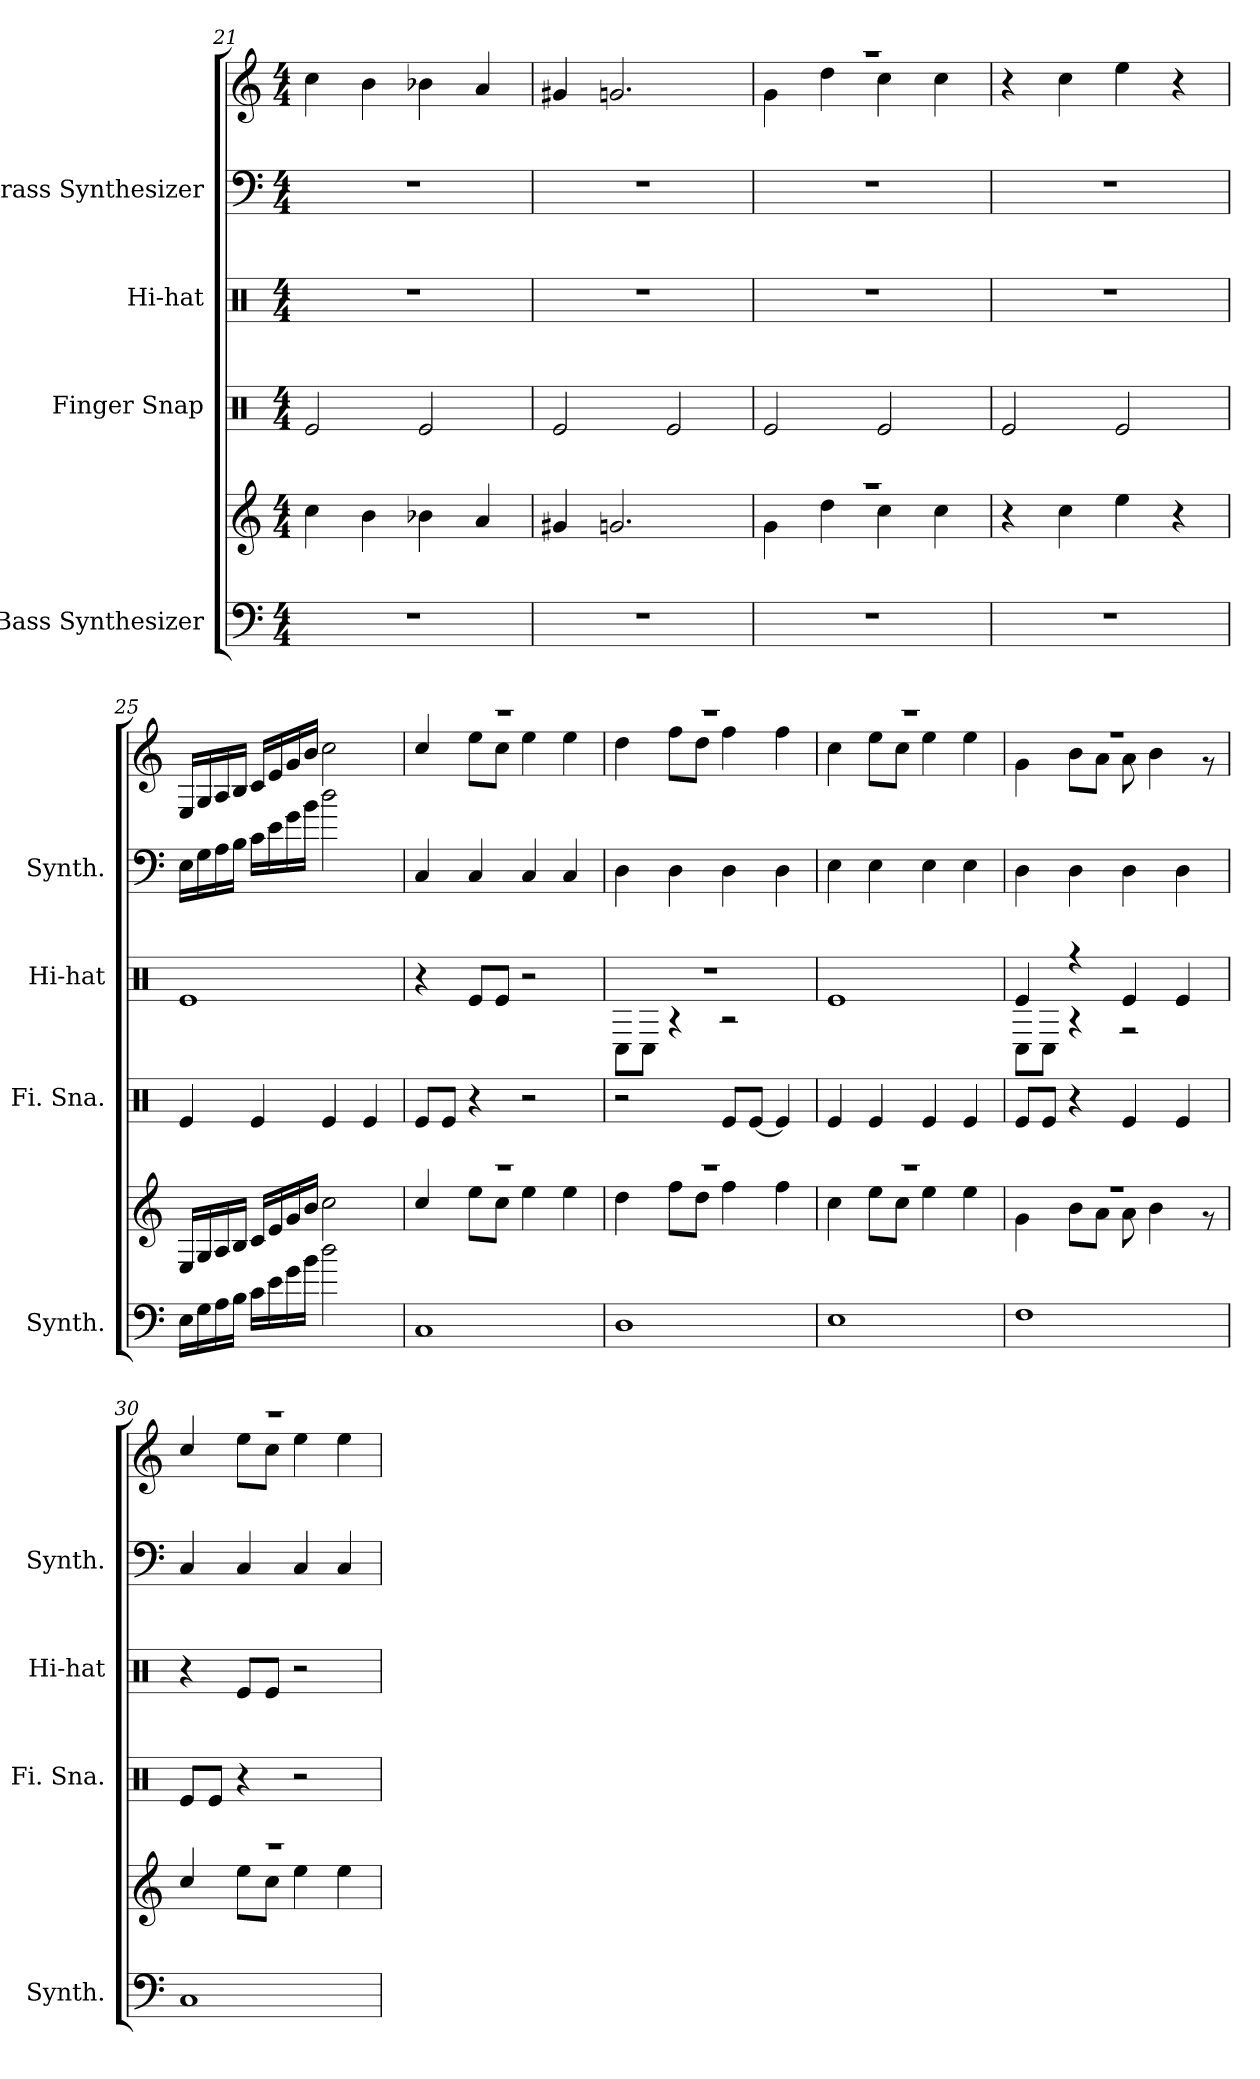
**kern	**kern	**kern	**kern	**kern	**kern
*part4	*part4	*part3	*part2	*part1	*part1
*staff6	*staff5	*staff4	*staff3	*staff2	*staff1
*I"Bass Synthesizer	*	*I"Finger Snap	*I"Hi-hat	*I"Brass Synthesizer	*
*I'Synth.	*	*I'Fi. Sna.	*I'Hi-hat	*I'Synth.	*
*clefF4	*clefG2	*clefX	*clefX	*clefF4	*clefG2
*k[]	*k[]	*k[]	*k[]	*k[]	*k[]
*M4/4	*M4/4	*M4/4	*M4/4	*M4/4	*M4/4
=21	=21	=21	=21	=21	=21
1r	4cc\	2Re/	1r	1r	4cc\
.	4b\	.	.	.	4b\
.	4b-X\	2Re/	.	.	4b-X\
.	4a/	.	.	.	4a/
=22	=22	=22	=22	=22	=22
1r	4g#X/	2Re/	1r	1r	4g#X/
.	2.gn/	.	.	.	2.gn/
.	.	2Re/	.	.	.
=23	=23	=23	=23	=23	=23
*	*^	*	*	*	*^
1r	1r	4g\	2Re/	1r	1r	1r	4g\
.	.	4dd\	.	.	.	.	4dd\
.	.	4cc\	2Re/	.	.	.	4cc\
.	.	4cc\	.	.	.	.	4cc\
*	*v	*v	*	*	*	*v	*v
=24	=24	=24	=24	=24	=24
1r	4r	2Re/	1r	1r	4r
.	4cc\	.	.	.	4cc\
.	4ee\	2Re/	.	.	4ee\
.	4r	.	.	.	4r
=25	=25	=25	=25	=25	=25
16E\LL	16E/LL	4Re/	1Re	16E\LL	16E/LL
16G\	16G/	.	.	16G\	16G/
16A\	16A/	.	.	16A\	16A/
16B\JJ	16B/JJ	.	.	16B\JJ	16B/JJ
16c\LL	16c/LL	4Re/	.	16c\LL	16c/LL
16e\	16e/	.	.	16e\	16e/
16g\	16g/	.	.	16g\	16g/
16b\JJ	16b/JJ	.	.	16b\JJ	16b/JJ
2dd\	2cc\	4Re/	.	2dd\	2cc\
.	.	4Re/	.	.	.
!!LO:PB:g=z
=26	=26	=26	=26	=26	=26
*	*^	*	*	*	*^
1C	1r	4cc/	8Re/L	4r	4C/	1r	4cc/
.	.	.	8Re/J	.	.	.	.
.	.	8ee\L	4r	8Re/L	4C/	.	8ee\L
.	.	8cc\J	.	8Re/J	.	.	8cc\J
.	.	4ee\	2r	2r	4C/	.	4ee\
.	.	4ee\	.	.	4C/	.	4ee\
=27	=27	=27	=27	=27	=27	=27	=27
*	*	*	*	*^	*	*	*
1D	1r	4dd\	2r	1r	8RC\L	4D\	1r	4dd\
.	.	.	.	.	8RC\J	.	.	.
.	.	8ff\L	.	.	4r	4D\	.	8ff\L
.	.	8dd\J	.	.	.	.	.	8dd\J
.	.	4ff\	8Re/L	.	2r	4D\	.	4ff\
.	.	.	[8Re/J	.	.	.	.	.
.	.	4ff\	4Re/]	.	.	4D\	.	4ff\
*	*	*	*	*v	*v	*	*	*
=28	=28	=28	=28	=28	=28	=28	=28
1E	1r	4cc\	4Re/	1Re	4E\	1r	4cc\
.	.	8ee\L	4Re/	.	4E\	.	8ee\L
.	.	8cc\J	.	.	.	.	8cc\J
.	.	4ee\	4Re/	.	4E\	.	4ee\
.	.	4ee\	4Re/	.	4E\	.	4ee\
=29	=29	=29	=29	=29	=29	=29	=29
*	*	*	*	*^	*	*	*
1F	1r	4g\	8Re/L	4Re/	8RC\L	4D\	1r	4g\
.	.	.	8Re/J	.	8RC\J	.	.	.
.	.	8b\L	4r	4r	4r	4D\	.	8b\L
.	.	8a\J	.	.	.	.	.	8a\J
.	.	8a\	4Re/	4Re/	2r	4D\	.	8a\
.	.	4b\	.	.	.	.	.	4b\
.	.	.	4Re/	4Re/	.	4D\	.	.
.	.	8r	.	.	.	.	.	8r
*	*	*	*	*v	*v	*	*	*
=30	=30	=30	=30	=30	=30	=30	=30
1C	1r	4cc/	8Re/L	4r	4C/	1r	4cc/
.	.	.	8Re/J	.	.	.	.
.	.	8ee\L	4r	8Re/L	4C/	.	8ee\L
.	.	8cc\J	.	8Re/J	.	.	8cc\J
.	.	4ee\	2r	2r	4C/	.	4ee\
.	.	4ee\	.	.	4C/	.	4ee\
*	*v	*v	*	*	*	*v	*v
=	=	=	=	=	=
*-	*-	*-	*-	*-	*-
